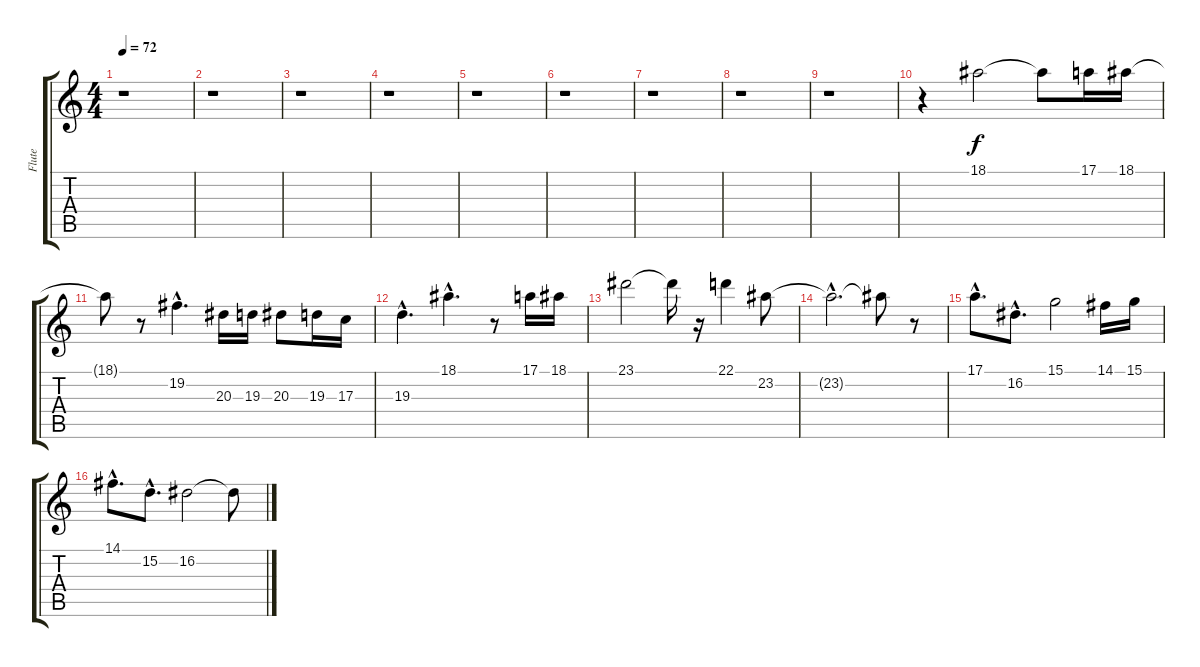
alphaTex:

\track ("Flute" "Flute") {instrument flute}
\staff {score tabs}
\tuning (E4 B3 G3 D3 A2 E2) {hide}
\ts (4 4)
\tempo 72
\clef g2
\ks c
r.1{dy f} |
r.1 |
r.1 |
r.1 |
r.1 |
r.1 |
r.1 |
r.1 |
r.1 |
r.4 18.1.2 18.1{t}.8 17.1.16 18.1.16 |
18.1{t}.8 r.8 19.2{hac}.4{d} 20.3.16 19.3.16 20.3.8 19.3.16 17.3.16 |
19.3{hac}.4{d} 18.1{hac}.4{d} r.8 17.1.16 18.1.16 |
23.1.2 23.1{t}.16 r.16 22.1.4 23.2.8 |
23.2{hac t}.2{d} 23.2{t}.8 r.8 |
17.1{hac}.8{d} 16.2{hac}.8{d} 15.1.2 14.1.16 15.1.16 |
14.1{hac}.8{d} 15.2{hac}.8{d} 16.2.2 16.2{t}.8
